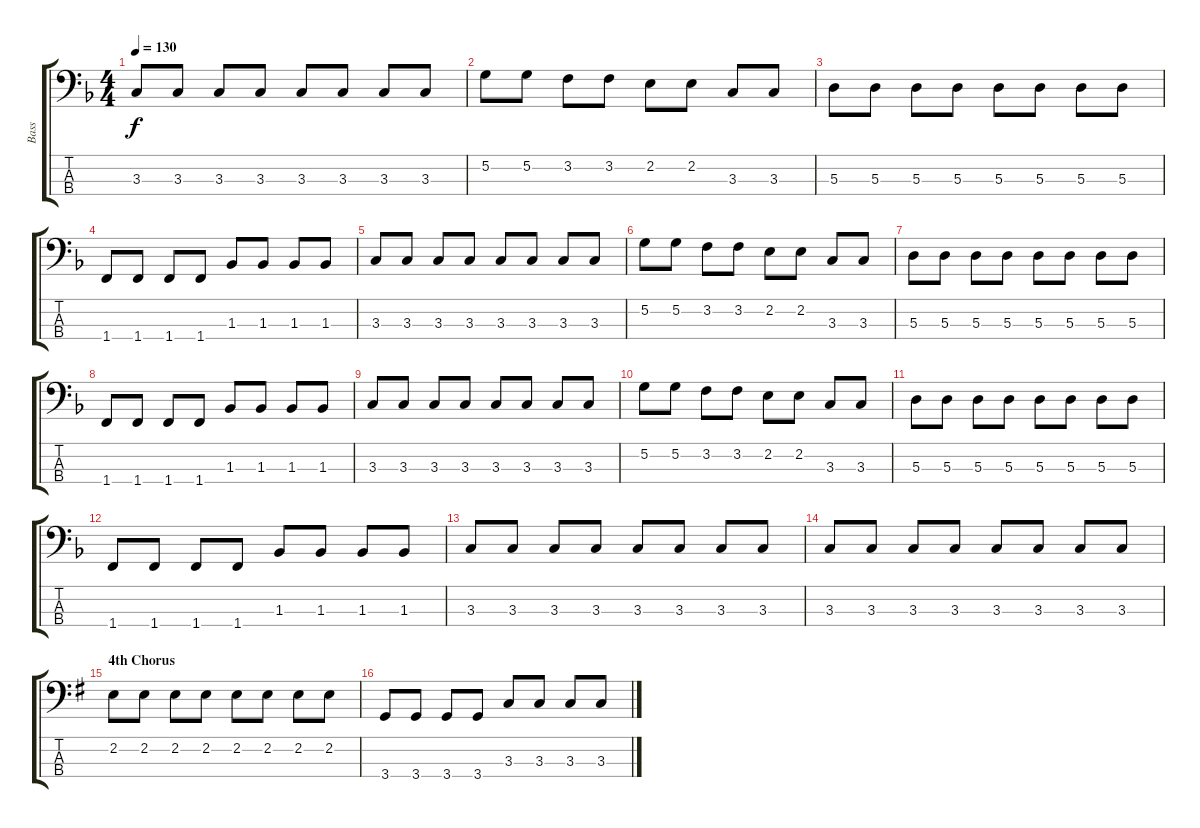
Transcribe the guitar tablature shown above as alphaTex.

\track ("Bass" "Bass") {instrument electricbasspick}
\staff {score tabs}
\tuning (G2 D2 A1 E1) {hide}
\ts (4 4)
\tempo 130
\clef f4
\ks dminor
3.3.8{dy f} 3.3.8 3.3.8 3.3.8 3.3.8 3.3.8 3.3.8 3.3.8 |
5.2.8 5.2.8 3.2.8 3.2.8 2.2.8 2.2.8 3.3.8 3.3.8 |
5.3.8 5.3.8 5.3.8 5.3.8 5.3.8 5.3.8 5.3.8 5.3.8 |
1.4.8 1.4.8 1.4.8 1.4.8 1.3.8 1.3.8 1.3.8 1.3.8 |
3.3.8 3.3.8 3.3.8 3.3.8 3.3.8 3.3.8 3.3.8 3.3.8 |
5.2.8 5.2.8 3.2.8 3.2.8 2.2.8 2.2.8 3.3.8 3.3.8 |
5.3.8 5.3.8 5.3.8 5.3.8 5.3.8 5.3.8 5.3.8 5.3.8 |
1.4.8 1.4.8 1.4.8 1.4.8 1.3.8 1.3.8 1.3.8 1.3.8 |
3.3.8 3.3.8 3.3.8 3.3.8 3.3.8 3.3.8 3.3.8 3.3.8 |
5.2.8 5.2.8 3.2.8 3.2.8 2.2.8 2.2.8 3.3.8 3.3.8 |
5.3.8 5.3.8 5.3.8 5.3.8 5.3.8 5.3.8 5.3.8 5.3.8 |
1.4.8 1.4.8 1.4.8 1.4.8 1.3.8 1.3.8 1.3.8 1.3.8 |
3.3.8 3.3.8 3.3.8 3.3.8 3.3.8 3.3.8 3.3.8 3.3.8 |
3.3.8 3.3.8 3.3.8 3.3.8 3.3.8 3.3.8 3.3.8 3.3.8 |
\section ("" "4th Chorus")
\ks eminor
2.2.8 2.2.8 2.2.8 2.2.8 2.2.8 2.2.8 2.2.8 2.2.8 |
3.4.8 3.4.8 3.4.8 3.4.8 3.3.8 3.3.8 3.3.8 3.3.8
